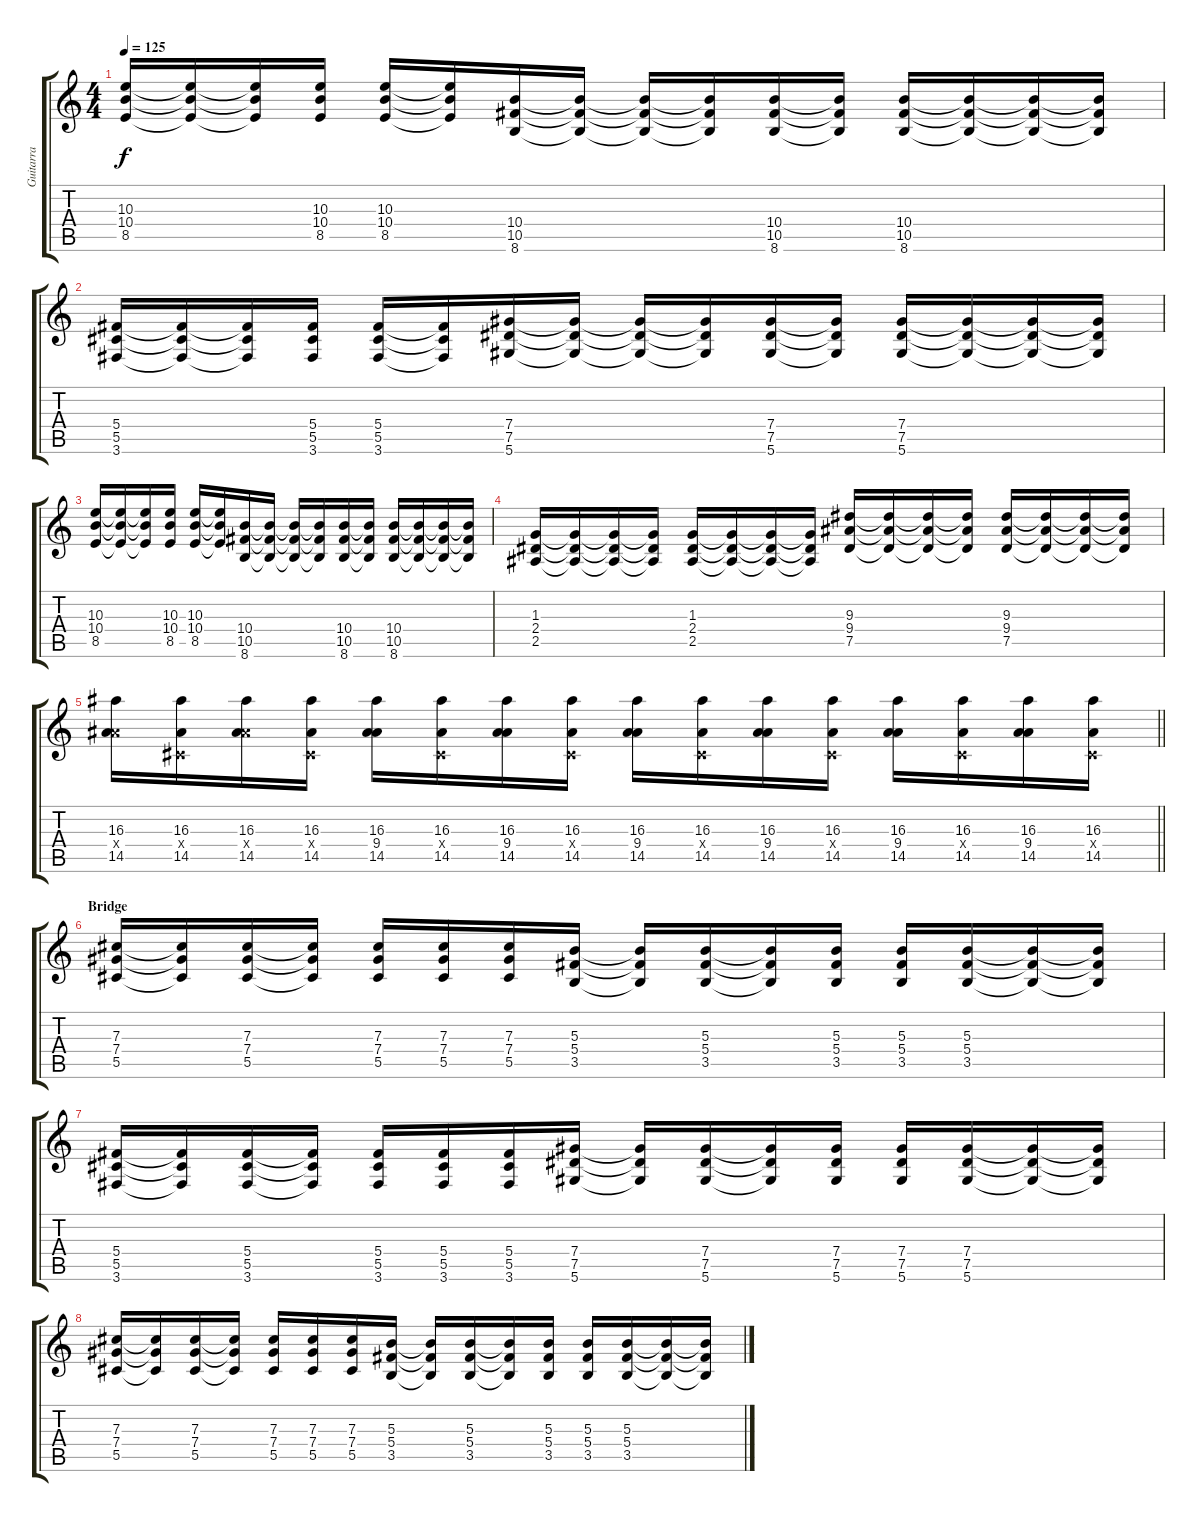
\track ("Guitarra" "Guitarra") {instrument distortionguitar}
\staff {score tabs}
\tuning (Eb4 Bb3 Gb3 Db3 Ab2 Eb2) {hide}
\ts (4 4)
\tempo 125
\clef g2
\ks c
(10.3 10.4 8.5).16{dy f} (10.3{t} 10.4{t} 8.5{t}).16 (10.3{t} 10.4{t} 8.5{t}).16 (10.3 10.4 8.5).16 (10.3 10.4 8.5).16 (10.3{t} 10.4{t} 8.5{t}).16 (10.4 10.5 8.6).16 (10.4{t} 10.5{t} 8.6{t}).16 (10.4{t} 10.5{t} 8.6{t}).16 (10.4{t} 10.5{t} 8.6{t}).16 (10.4 10.5 8.6).16 (10.4{t} 10.5{t} 8.6{t}).16 (10.4 10.5 8.6).16 (10.4{t} 10.5{t} 8.6{t}).16 (10.4{t} 10.5{t} 8.6{t}).16 (10.4{t} 10.5{t} 8.6{t}).16 |
(5.4 5.5 3.6).16 (5.4{t} 5.5{t} 3.6{t}).16 (5.4{t} 5.5{t} 3.6{t}).16 (5.4 5.5 3.6).16 (5.4 5.5 3.6).16 (5.4{t} 5.5{t} 3.6{t}).16 (7.4 7.5 5.6).16 (7.4{t} 7.5{t} 5.6{t}).16 (7.4{t} 7.5{t} 5.6{t}).16 (7.4{t} 7.5{t} 5.6{t}).16 (7.4 7.5 5.6).16 (7.4{t} 7.5{t} 5.6{t}).16 (7.4 7.5 5.6).16 (7.4{t} 7.5{t} 5.6{t}).16 (7.4{t} 7.5{t} 5.6{t}).16 (7.4{t} 7.5{t} 5.6{t}).16 |
(10.3 10.4 8.5).16 (10.3{t} 10.4{t} 8.5{t}).16 (10.3{t} 10.4{t} 8.5{t}).16 (10.3 10.4 8.5).16 (10.3 10.4 8.5).16 (10.3{t} 10.4{t} 8.5{t}).16 (10.4 10.5 8.6).16 (10.4{t} 10.5{t} 8.6{t}).16 (10.4{t} 10.5{t} 8.6{t}).16 (10.4{t} 10.5{t} 8.6{t}).16 (10.4 10.5 8.6).16 (10.4{t} 10.5{t} 8.6{t}).16 (10.4 10.5 8.6).16 (10.4{t} 10.5{t} 8.6{t}).16 (10.4{t} 10.5{t} 8.6{t}).16 (10.4{t} 10.5{t} 8.6{t}).16 |
(1.3 2.4 2.5).16 (1.3{t} 2.4{t} 2.5{t}).16 (1.3{t} 2.4{t} 2.5{t}).16 (1.3{t} 2.4{t} 2.5{t}).16 (1.3 2.4 2.5).16 (1.3{t} 2.4{t} 2.5{t}).16 (1.3{t} 2.4{t} 2.5{t}).16 (1.3{t} 2.4{t} 2.5{t}).16 (9.3 9.4 7.5).16 (9.3{t} 9.4{t} 7.5{t}).16 (9.3{t} 9.4{t} 7.5{t}).16 (9.3{t} 9.4{t} 7.5{t}).16 (9.3 9.4 7.5).16 (9.3{t} 9.4{t} 7.5{t}).16 (9.3{t} 9.4{t} 7.5{t}).16 (9.3{t} 9.4{t} 7.5{t}).16 |
\barLineRight lightlight
(16.3 9.4{x} 14.5).16 (16.3 0.4{x} 14.5).16 (16.3 9.4{x} 14.5).16 (16.3 0.4{x} 14.5).16 (16.3 9.4 14.5).16 (16.3 0.4{x} 14.5).16 (16.3 9.4 14.5).16 (16.3 0.4{x} 14.5).16 (16.3 9.4 14.5).16 (16.3 0.4{x} 14.5).16 (16.3 9.4 14.5).16 (16.3 0.4{x} 14.5).16 (16.3 9.4 14.5).16 (16.3 0.4{x} 14.5).16 (16.3 9.4 14.5).16 (16.3 0.4{x} 14.5).16 |
\section ("" "Bridge")
(7.3 7.4 5.5).16 (7.3{t} 7.4{t} 5.5{t}).16 (7.3 7.4 5.5).16 (7.3{t} 7.4{t} 5.5{t}).16 (7.3 7.4 5.5).16 (7.3 7.4 5.5).16 (7.3 7.4 5.5).16 (5.3 5.4 3.5).16 (5.3{t} 5.4{t} 3.5{t}).16 (5.3 5.4 3.5).16 (5.3{t} 5.4{t} 3.5{t}).16 (5.3 5.4 3.5).16 (5.3 5.4 3.5).16 (5.3 5.4 3.5).16 (5.3{t} 5.4{t} 3.5{t}).16 (5.3{t} 5.4{t} 3.5{t}).16 |
(5.4 5.5 3.6).16 (5.4{t} 5.5{t} 3.6{t}).16 (5.4 5.5 3.6).16 (5.4{t} 5.5{t} 3.6{t}).16 (5.4 5.5 3.6).16 (5.4 5.5 3.6).16 (5.4 5.5 3.6).16 (7.4 7.5 5.6).16 (7.4{t} 7.5{t} 5.6{t}).16 (7.4 7.5 5.6).16 (7.4{t} 7.5{t} 5.6{t}).16 (7.4 7.5 5.6).16 (7.4 7.5 5.6).16 (7.4 7.5 5.6).16 (7.4{t} 7.5{t} 5.6{t}).16 (7.4{t} 7.5{t} 5.6{t}).16 |
(7.3 7.4 5.5).16 (7.3{t} 7.4{t} 5.5{t}).16 (7.3 7.4 5.5).16 (7.3{t} 7.4{t} 5.5{t}).16 (7.3 7.4 5.5).16 (7.3 7.4 5.5).16 (7.3 7.4 5.5).16 (5.3 5.4 3.5).16 (5.3{t} 5.4{t} 3.5{t}).16 (5.3 5.4 3.5).16 (5.3{t} 5.4{t} 3.5{t}).16 (5.3 5.4 3.5).16 (5.3 5.4 3.5).16 (5.3 5.4 3.5).16 (5.3{t} 5.4{t} 3.5{t}).16 (5.3{t} 5.4{t} 3.5{t}).16
